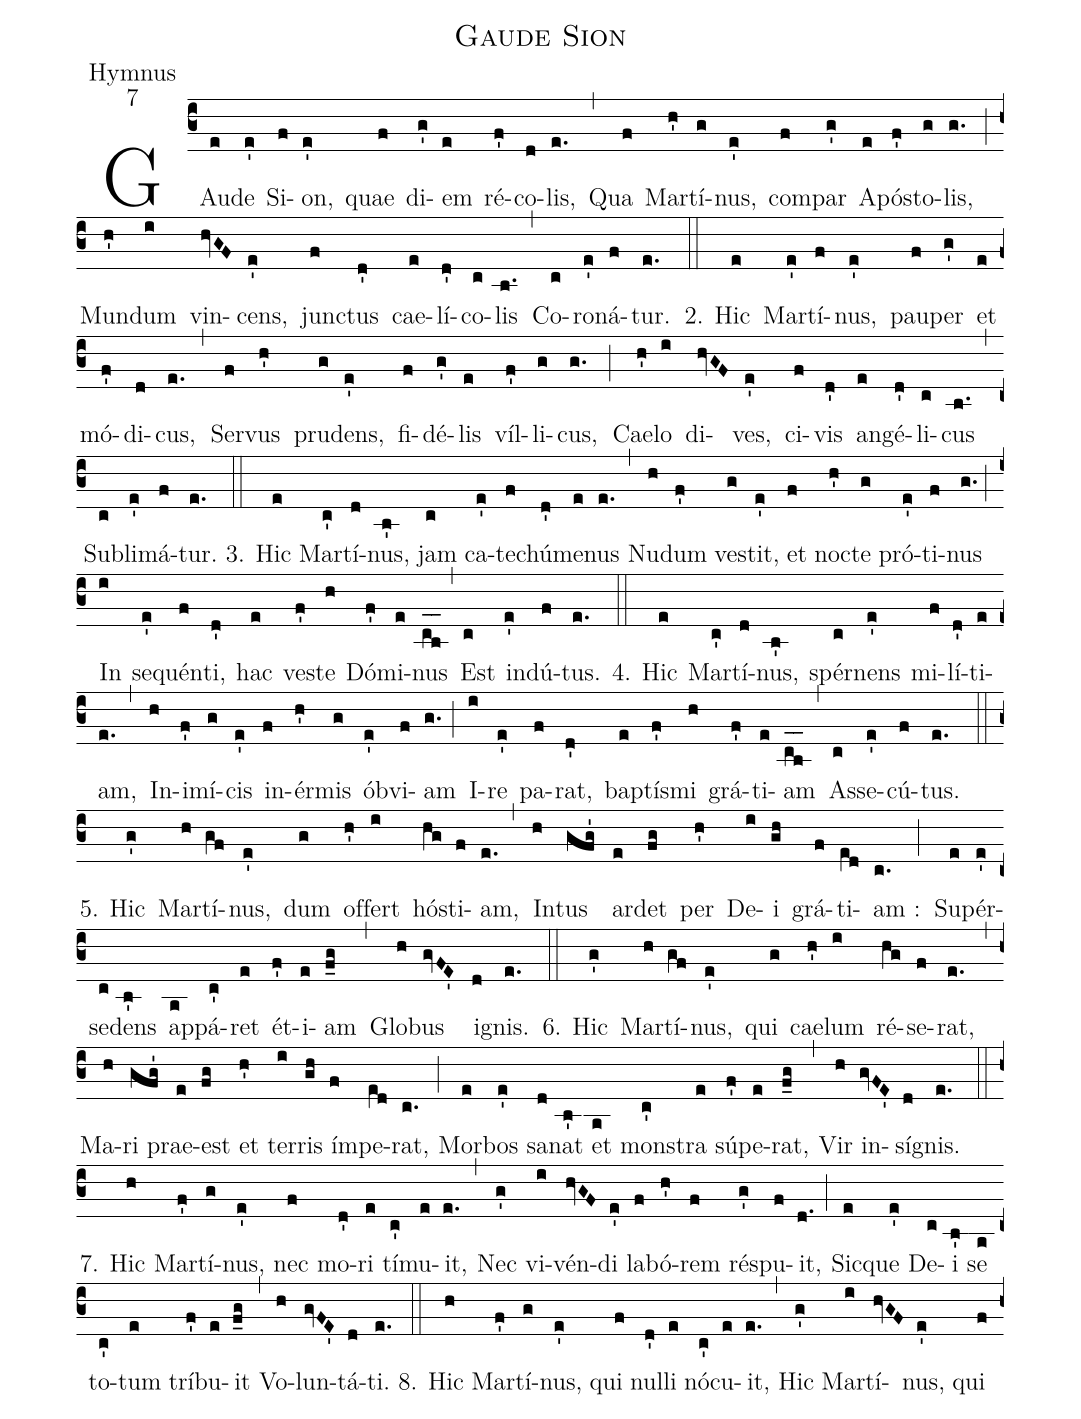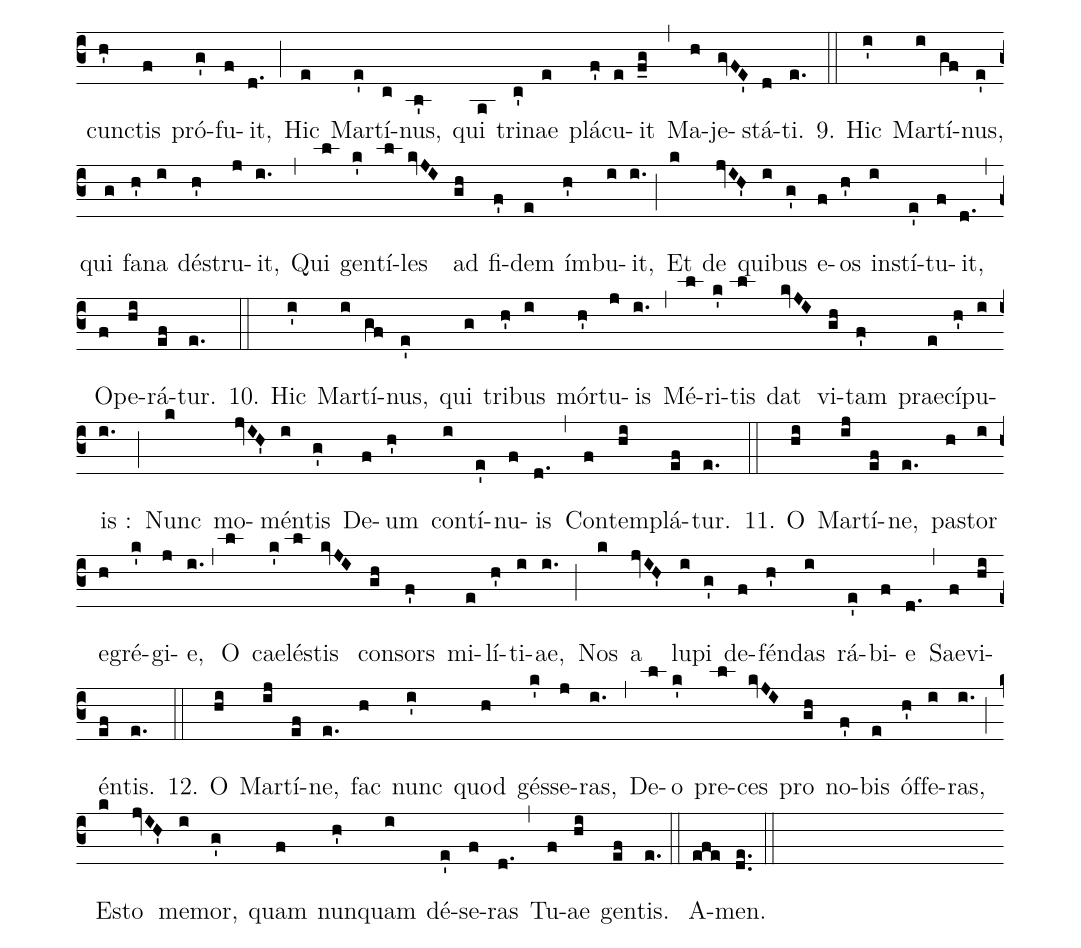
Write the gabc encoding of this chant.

name:Gaude Sion;
office-part:Hymnus;
mode:7;
%%
(c3) GAu(e)de(e') Si(f)on,(e') quae(f) di(g')em(e) ré(f')co(d)lis,(e.) (,) Qua(f) Mar(h')tí(g)nus,(e') com(f)par(g') A(e)pó(f')sto(g)lis,(g.) (;) Mun(h')dum(i) vin(hvGF)cens,(e') jun(f)ctus(d') cae(e)lí(d')co(c)lis(b.) (,) Co(c)ro(e')ná(f)tur.(e.) (::)
2. Hic(e) Mar(e')tí(f)nus,(e') pau(f)per(g') et(e) mó(f')di(d)cus,(e.) (,) Ser(f)vus(h') pru(g)dens,(e') fi(f)dé(g')lis(e) víl(f')li(g)cus,(g.) (;) Cae(h')lo(i) di(hvGF)ves,(e') ci(f)vis(d') an(e)gé(d')li(c)cus(b.) (,) Sub(c)li(e')má(f)tur.(e.) (::)
3. Hic(e) Mar(c')tí(d)nus,(b') jam(c) ca(e')te(f)chú(d')me(e)nus(e.) (,) Nu(h)dum(f') ve(g)stit,(e') et(f) no(h')cte(g) pró(e')ti(f)nus(g.) (;) In(i) se(e')quén(f)ti,(d') hac(e) ve(f')ste(h) Dó(f')mi(e)nus(c_[oh:h]b_[oh:h]) (,) Est(c) in(e')dú(f)tus.(e.) (::)
4. Hic(e) Mar(c')tí(d)nus,(b') spér(c)nens(e') mi(f)lí(d')ti(e)am,(e.) (,) In(h)i(f')mí(g)cis(e') in(f)ér(h')mis(g) ób(e')vi(f)am(g.) (;) I(i)re(e') pa(f)rat,(d') ba(e)ptí(f')smi(h) grá(f')ti(e)am(c_[oh:h]b_[oh:h]) (,) As(c)se(e')cú(f)tus.(e.) (::)
5. Hic(g') Mar(h)tí(gf)nus,(e') dum(g) of(h')fert(i) hó(hg)sti(f)am,(e.) (,) In(h)tus(gfg') ar(e)det(fg) per(h') De(i)i(gh) grá(f)ti(e[ll:1]d)am :(c.) (;) Su(e)pér(e')se(c)dens(b') ap(a)pá(c')ret(e) ét(f')i(e)am(f_g) (,) Glo(h)bus(gvFE') i(d)gnis.(e.) (::)
6. Hic(g') Mar(h)tí(gf)nus,(e') qui(g) cae(h')lum(i) ré(hg)se(f)rat,(e.) (,) Ma(h)ri(gfg') prae(e)est(fg) et(h') ter(i)ris(gh) ím(f)pe(e[ll:1]d)rat,(c.) (;) Mor(e)bos(e') sa(d)nat(b') et(a) mon(c')stra(e) sú(f')pe(e)rat,(f_g) (,) Vir(h) in(gvFE')sí(d)gnis.(e.) (::)
7. Hic(h) Mar(f')tí(g)nus,(e') nec(f) mo(d')ri(e) tí(c')mu(e)it,(e.) (,) Nec(g') vi(i)vén(hvGF)di(e') la(f)bó(h')rem(f) ré(g')spu(f)it,(d.) (;) Sic(e)que(e') De(c)i(b') se(a) to(c')tum(e) trí(f')bu(e)it(f_g) (,) Vo(h)lun(gvFE')tá(d)ti.(e.) (::)
8. Hic(h) Mar(f')tí(g)nus,(e') qui(f) nul(d')li(e) nó(c')cu(e)it,(e.) (,) Hic(g') Mar(i)tí(hvGF)nus,(e') qui(f) cun(h')ctis(f) pró(g')fu(f)it,(d.) (;) Hic(e) Mar(e')tí(c)nus,(b') qui(a) tri(c')nae(e) plá(f')cu(e)it(f_g) (,) Ma(h)je(gvFE')stá(d)ti.(e.) (::)
9. Hic(i') Mar(i)tí(gf)nus,(e') qui(g) fa(h')na(i) dé(h')stru(j)it,(i.) (,) Qui(l) gen(k')tí(l)les(kvJI) ad(gh) fi(f')dem(e) ím(h')bu(i)it,(i.) (;) Et(k) de(jvIH') qui(i)bus(g') e(f)os(h') in(i)stí(e')tu(f)it,(d.) (,) O(f)pe(hi)rá(ef)tur.(e.) (::)
10. Hic(i') Mar(i)tí(gf)nus,(e') qui(g) tri(h')bus(i) mór(h')tu(j)is(i.) (,) Mé(l)ri(k')tis(l) dat(kvJI) vi(gh)tam(f') prae(e)cí(h')pu(i)is :(i.) (;) Nunc(k) mo(jvIH')mén(i)tis(g') De(f)um(h') con(i)tí(e')nu(f)is(d.) (,) Con(f)tem(hi)plá(ef)tur.(e.) (::)
11. O(hi) Mar(ij)tí(ef)ne,(e.) pa(h)stor(i) e(h)gré(k')gi(j)e,(i.) (,) O(l) cae(k')lé(l)stis(kvJI) con(gh)sors(f') mi(e)lí(h')ti(i)ae,(i.) (;) Nos(k) a(jvIH') lu(i)pi(g') de(f)fén(h')das(i) rá(e')bi(f)e(d.) (,) Sae(f)vi(hi)én(ef)tis.(e.) (::)
12. O(hi) Mar(ij)tí(ef)ne,(e.) fac(h) nunc(i') quod(h) gés(k')se(j)ras,(i.) (,) De(l)o(k') pre(l)ces(kvJI) pro(gh) no(f')bis(e) óf(h')fe(i)ras,(i.) (;) E(k)sto(jvIH') me(i)mor,(g') quam(f) nun(h')quam(i) dé(e')se(f)ras(d.) (,) Tu(f)ae(hi) gen(ef)tis.(e.) (::)
A(efe)men.(de..) (::)
